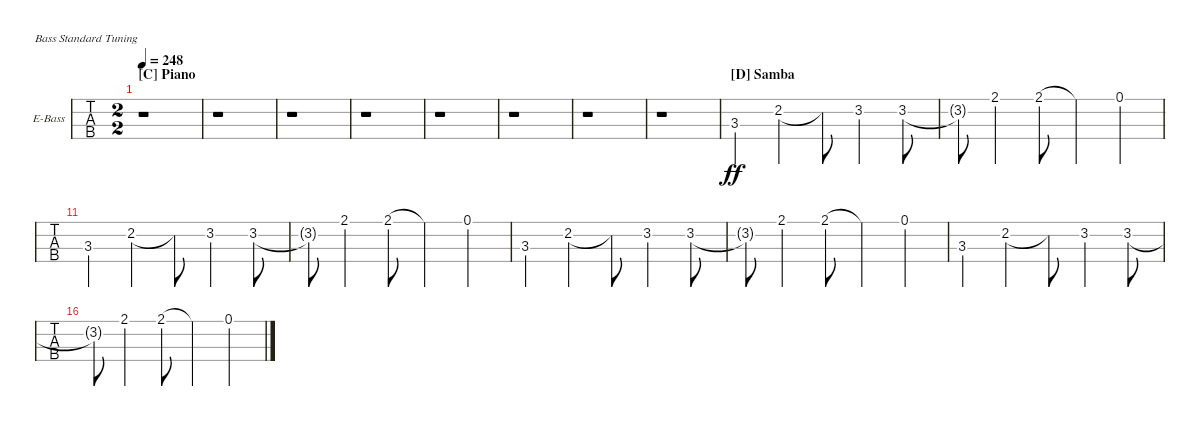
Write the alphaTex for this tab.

\bracketExtendMode nobrackets
\firstSystemTrackNameOrientation horizontal
\otherSystemsTrackNameOrientation horizontal
\defaultBarNumberDisplay FirstOfSystem
\track ("Bass" "E-Bass") {instrument electricbassfinger}
\staff {tabs}
\tuning (G2 D2 A1 E1)
\ts (2 2)
\beaming (8 2 2 2 2)
\section ("C" "Piano")
\tempo 248
\clef f4
\ks c
r.1{dy f} |
r.1 |
r.1 |
r.1 |
r.1 |
r.1 |
r.1 |
r.1 |
\section ("D" "Samba")
3.3.4{dy ff} 2.2.4 2.2{t}.8 3.2.4 3.2.8 |
3.2{t}.8 2.1.4 2.1.8 2.1{t}.4 0.1.4 |
3.3.4 2.2.4 2.2{t}.8 3.2.4 3.2.8 |
3.2{t}.8 2.1.4 2.1.8 2.1{t}.4 0.1.4 |
3.3.4 2.2.4 2.2{t}.8 3.2.4 3.2.8 |
3.2{t}.8 2.1.4 2.1.8 2.1{t}.4 0.1.4 |
3.3.4 2.2.4 2.2{t}.8 3.2.4 3.2.8 |
3.2{t}.8 2.1.4 2.1.8 2.1{t}.4 0.1.4
